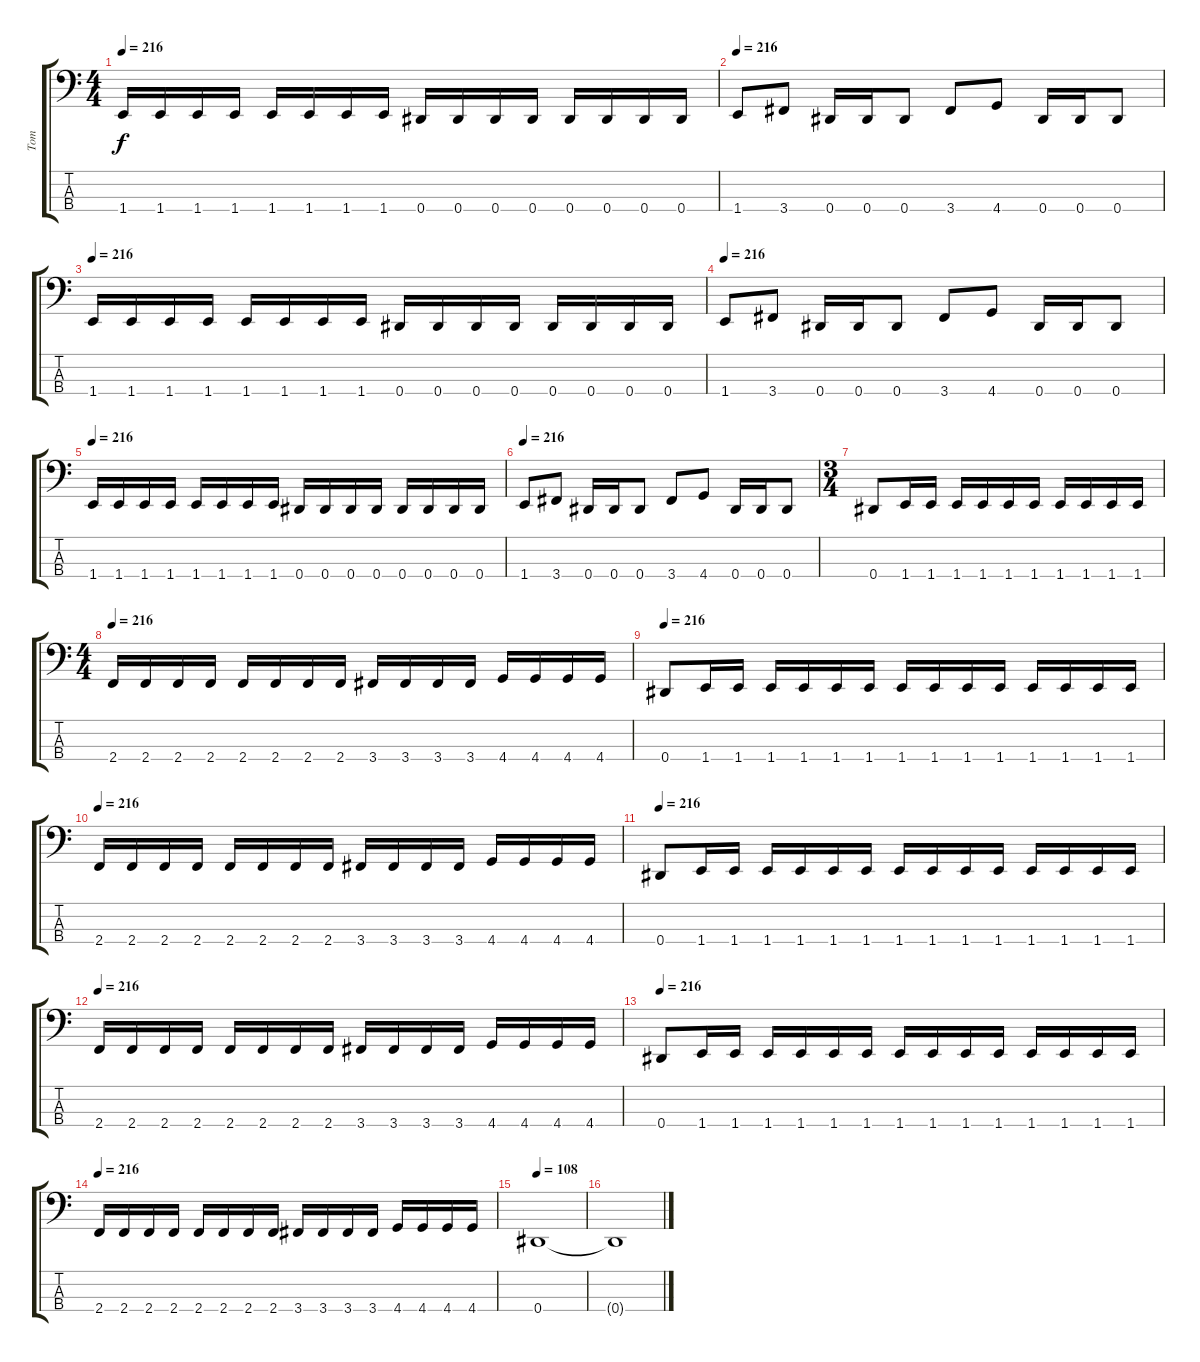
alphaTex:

\track ("Tom" "Tom") {instrument electricbasspick}
\staff {score tabs}
\tuning (Gb2 Db2 Ab1 Eb1) {hide}
\ts (4 4)
\tempo 216
\clef f4
\ks c
1.4.16{dy f} 1.4.16 1.4.16 1.4.16 1.4.16 1.4.16 1.4.16 1.4.16 0.4.16 0.4.16 0.4.16 0.4.16 0.4.16 0.4.16 0.4.16 0.4.16 |
\tempo 216
1.4.8 3.4.8 0.4.16 0.4.16 0.4.8 3.4.8 4.4.8 0.4.16 0.4.16 0.4.8 |
\tempo 216
1.4.16 1.4.16 1.4.16 1.4.16 1.4.16 1.4.16 1.4.16 1.4.16 0.4.16 0.4.16 0.4.16 0.4.16 0.4.16 0.4.16 0.4.16 0.4.16 |
\tempo 216
1.4.8 3.4.8 0.4.16 0.4.16 0.4.8 3.4.8 4.4.8 0.4.16 0.4.16 0.4.8 |
\tempo 216
1.4.16 1.4.16 1.4.16 1.4.16 1.4.16 1.4.16 1.4.16 1.4.16 0.4.16 0.4.16 0.4.16 0.4.16 0.4.16 0.4.16 0.4.16 0.4.16 |
\tempo 216
1.4.8 3.4.8 0.4.16 0.4.16 0.4.8 3.4.8 4.4.8 0.4.16 0.4.16 0.4.8 |
\ts (3 4)
0.4.8 1.4.16 1.4.16 1.4.16 1.4.16 1.4.16 1.4.16 1.4.16 1.4.16 1.4.16 1.4.16 |
\ts (4 4)
\tempo 216
2.4.16 2.4.16 2.4.16 2.4.16 2.4.16 2.4.16 2.4.16 2.4.16 3.4.16 3.4.16 3.4.16 3.4.16 4.4.16 4.4.16 4.4.16 4.4.16 |
\tempo 216
0.4.8 1.4.16 1.4.16 1.4.16 1.4.16 1.4.16 1.4.16 1.4.16 1.4.16 1.4.16 1.4.16 1.4.16 1.4.16 1.4.16 1.4.16 |
\tempo 216
2.4.16 2.4.16 2.4.16 2.4.16 2.4.16 2.4.16 2.4.16 2.4.16 3.4.16 3.4.16 3.4.16 3.4.16 4.4.16 4.4.16 4.4.16 4.4.16 |
\tempo 216
0.4.8 1.4.16 1.4.16 1.4.16 1.4.16 1.4.16 1.4.16 1.4.16 1.4.16 1.4.16 1.4.16 1.4.16 1.4.16 1.4.16 1.4.16 |
\tempo 216
2.4.16 2.4.16 2.4.16 2.4.16 2.4.16 2.4.16 2.4.16 2.4.16 3.4.16 3.4.16 3.4.16 3.4.16 4.4.16 4.4.16 4.4.16 4.4.16 |
\tempo 216
0.4.8 1.4.16 1.4.16 1.4.16 1.4.16 1.4.16 1.4.16 1.4.16 1.4.16 1.4.16 1.4.16 1.4.16 1.4.16 1.4.16 1.4.16 |
\tempo 216
2.4.16 2.4.16 2.4.16 2.4.16 2.4.16 2.4.16 2.4.16 2.4.16 3.4.16 3.4.16 3.4.16 3.4.16 4.4.16 4.4.16 4.4.16 4.4.16 |
\tempo 108
0.4.1 |
0.4{t}.1
